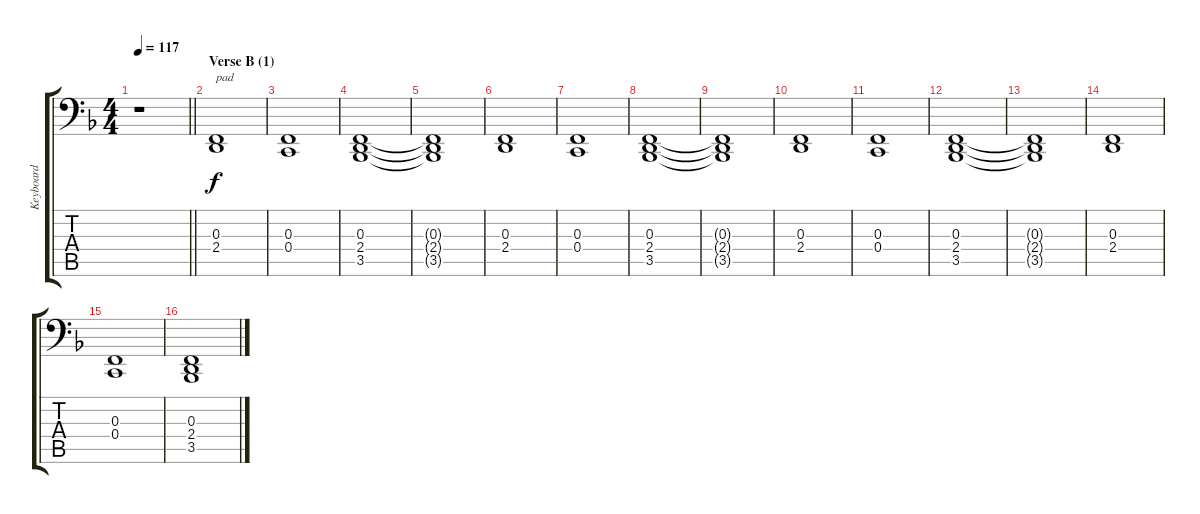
\track ("Keyboard" "Keyboard") {instrument synthbrass1}
\staff {score tabs}
\tuning (D3 A2 F2 C2 G1 D1) {hide}
\ts (4 4)
\tempo 117
\clef f4
\barLineRight lightlight
\ks dminor
r.1{dy f} |
\section ("" "Verse B (1)")
(0.3 2.4).1{txt "pad" instrument pad3polysynth} |
(0.3 0.4).1 |
(0.3 2.4 3.5).1 |
(0.3{t} 2.4{t} 3.5{t}).1 |
(0.3 2.4).1 |
(0.3 0.4).1 |
(0.3 2.4 3.5).1 |
(0.3{t} 2.4{t} 3.5{t}).1 |
(0.3 2.4).1 |
(0.3 0.4).1 |
(0.3 2.4 3.5).1 |
(0.3{t} 2.4{t} 3.5{t}).1 |
(0.3 2.4).1 |
(0.3 0.4).1 |
(0.3 2.4 3.5).1
